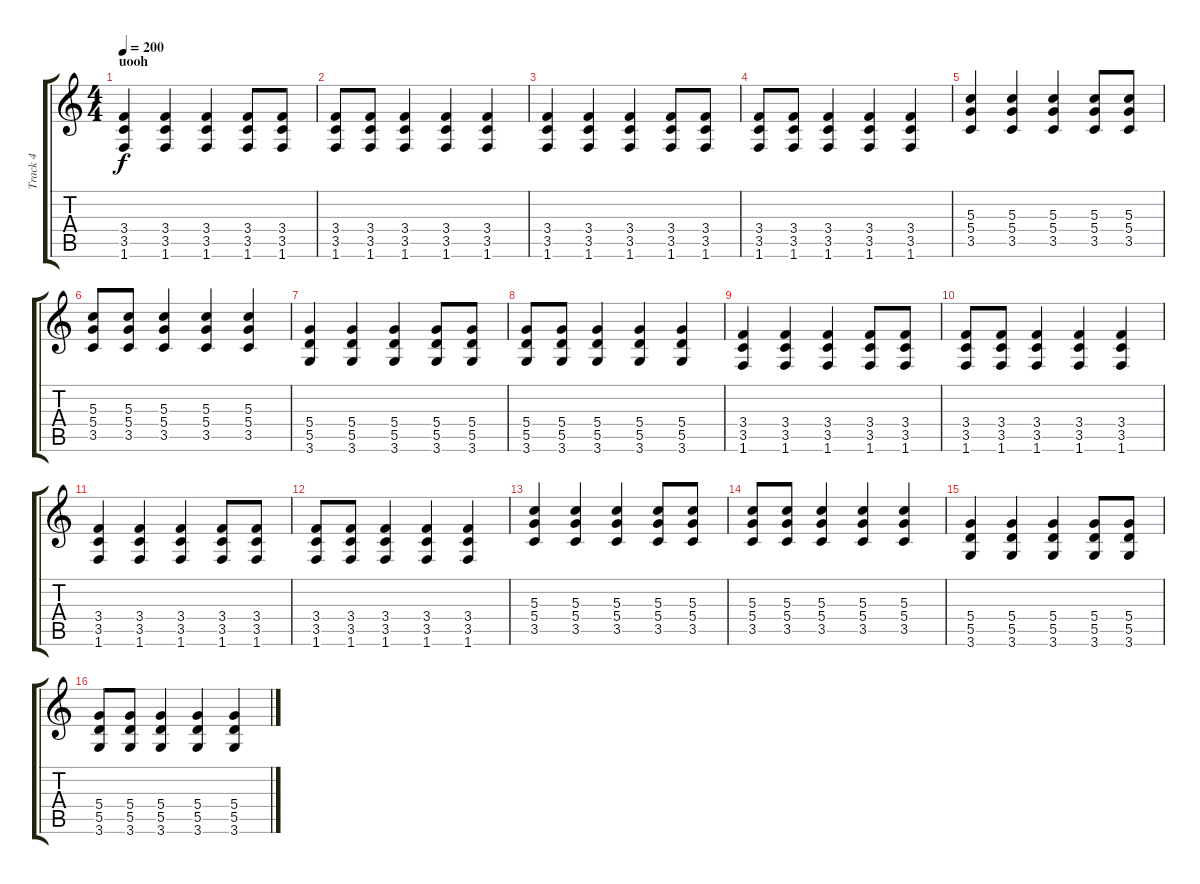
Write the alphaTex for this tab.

\track ("Track 4" "Track 4") {instrument overdrivenguitar}
\staff {score tabs}
\tuning (E4 B3 G3 D3 A2 E2) {hide}
\ts (4 4)
\section ("" "uooh")
\tempo 200
\clef g2
\ks c
(3.4 3.5 1.6).4{dy f} (3.4 3.5 1.6).4 (3.4 3.5 1.6).4 (3.4 3.5 1.6).8 (3.4 3.5 1.6).8 |
(3.4 3.5 1.6).8 (3.4 3.5 1.6).8 (3.4 3.5 1.6).4 (3.4 3.5 1.6).4 (3.4 3.5 1.6).4 |
(3.4 3.5 1.6).4 (3.4 3.5 1.6).4 (3.4 3.5 1.6).4 (3.4 3.5 1.6).8 (3.4 3.5 1.6).8 |
(3.4 3.5 1.6).8 (3.4 3.5 1.6).8 (3.4 3.5 1.6).4 (3.4 3.5 1.6).4 (3.4 3.5 1.6).4 |
(5.3 5.4 3.5).4 (5.3 5.4 3.5).4 (5.3 5.4 3.5).4 (5.3 5.4 3.5).8 (5.3 5.4 3.5).8 |
(5.3 5.4 3.5).8 (5.3 5.4 3.5).8 (5.3 5.4 3.5).4 (5.3 5.4 3.5).4 (5.3 5.4 3.5).4 |
(5.4 5.5 3.6).4 (5.4 5.5 3.6).4 (5.4 5.5 3.6).4 (5.4 5.5 3.6).8 (5.4 5.5 3.6).8 |
(5.4 5.5 3.6).8 (5.4 5.5 3.6).8 (5.4 5.5 3.6).4 (5.4 5.5 3.6).4 (5.4 5.5 3.6).4 |
(3.4 3.5 1.6).4 (3.4 3.5 1.6).4 (3.4 3.5 1.6).4 (3.4 3.5 1.6).8 (3.4 3.5 1.6).8 |
(3.4 3.5 1.6).8 (3.4 3.5 1.6).8 (3.4 3.5 1.6).4 (3.4 3.5 1.6).4 (3.4 3.5 1.6).4 |
(3.4 3.5 1.6).4 (3.4 3.5 1.6).4 (3.4 3.5 1.6).4 (3.4 3.5 1.6).8 (3.4 3.5 1.6).8 |
(3.4 3.5 1.6).8 (3.4 3.5 1.6).8 (3.4 3.5 1.6).4 (3.4 3.5 1.6).4 (3.4 3.5 1.6).4 |
(5.3 5.4 3.5).4 (5.3 5.4 3.5).4 (5.3 5.4 3.5).4 (5.3 5.4 3.5).8 (5.3 5.4 3.5).8 |
(5.3 5.4 3.5).8 (5.3 5.4 3.5).8 (5.3 5.4 3.5).4 (5.3 5.4 3.5).4 (5.3 5.4 3.5).4 |
(5.4 5.5 3.6).4 (5.4 5.5 3.6).4 (5.4 5.5 3.6).4 (5.4 5.5 3.6).8 (5.4 5.5 3.6).8 |
(5.4 5.5 3.6).8 (5.4 5.5 3.6).8 (5.4 5.5 3.6).4 (5.4 5.5 3.6).4 (5.4 5.5 3.6).4
